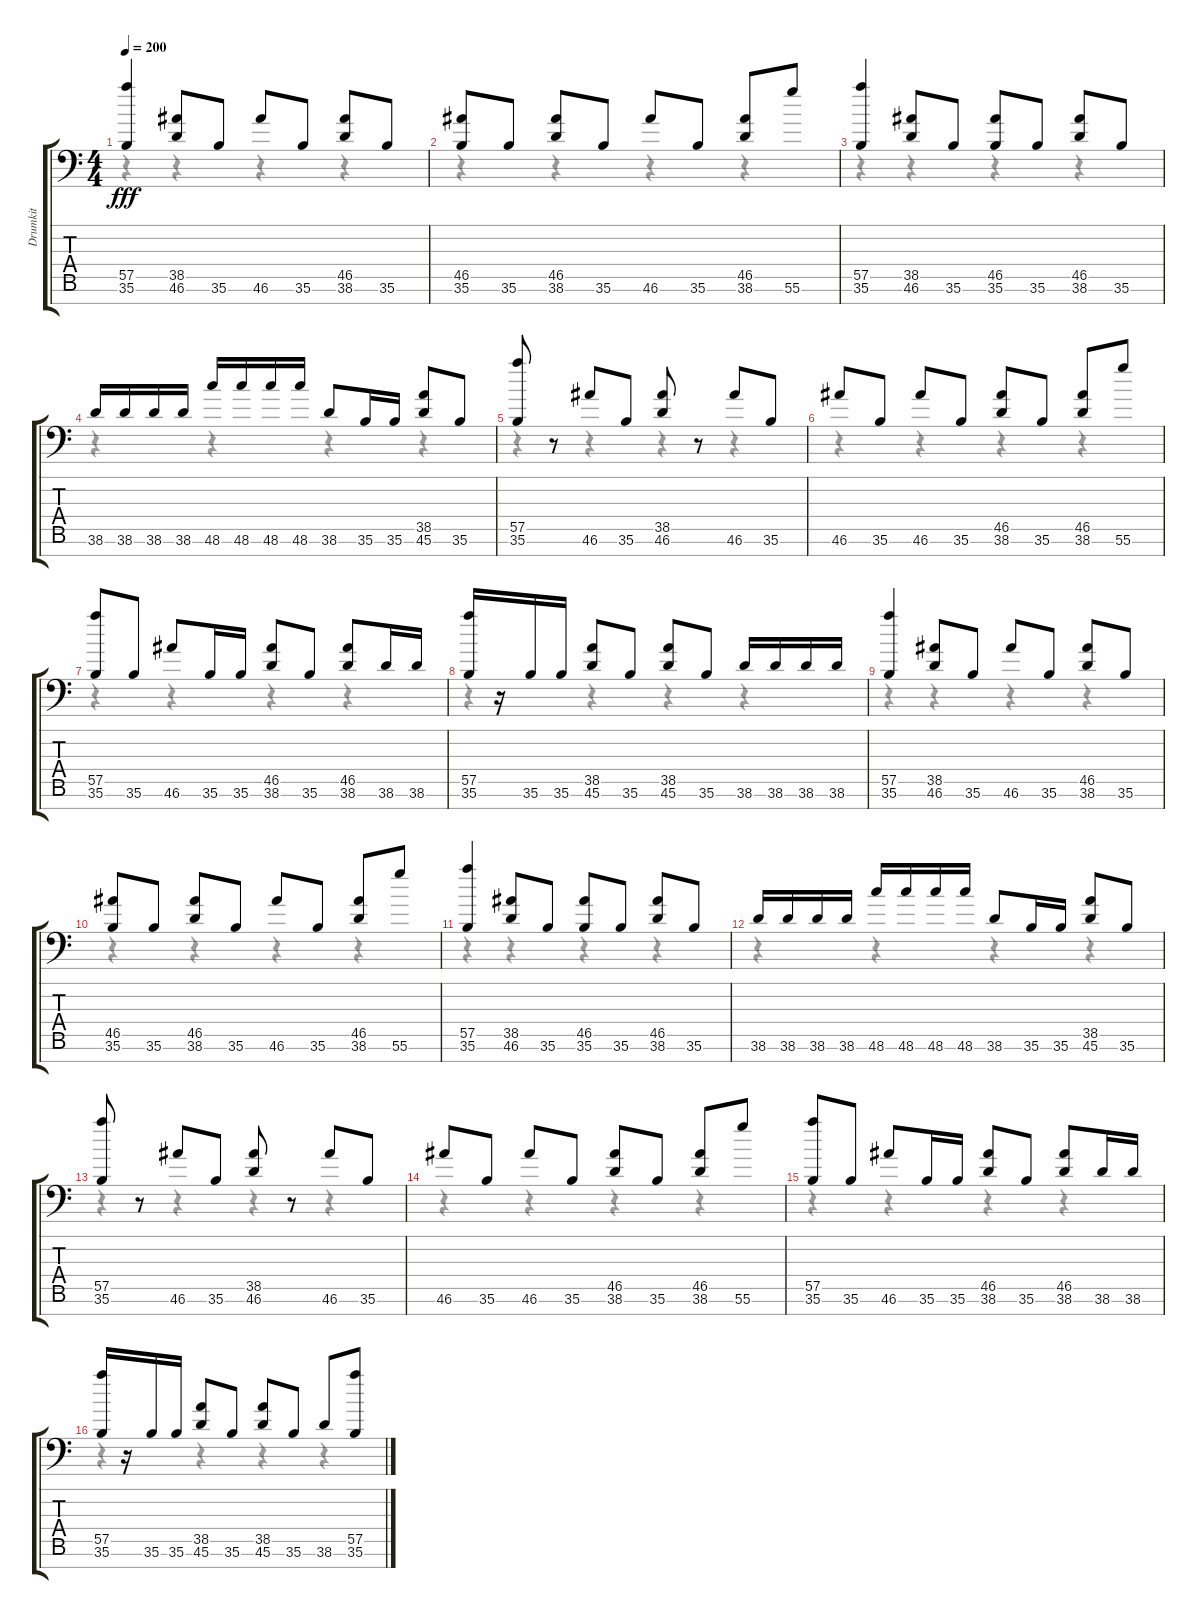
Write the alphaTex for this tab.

\track ("Drumkit" "Drumkit") {instrument acousticgrandpiano}
\staff {score tabs}
\tuning (C-1 C-1 C-1 C-1 C-1 C-1 C-1) {hide}
\voice
\ts (4 4)
\tempo 200
\clef f4
\ks c
(57.5 35.6).4{dy fff} (38.5 46.6).8 35.6.8 46.6.8 35.6.8 (46.5 38.6).8 35.6.8 |
(46.5 35.6).8 35.6.8 (46.5 38.6).8 35.6.8 46.6.8 35.6.8 (46.5 38.6).8 55.6.8 |
(57.5 35.6).4 (38.5 46.6).8 35.6.8 (46.5 35.6).8 35.6.8 (46.5 38.6).8 35.6.8 |
38.6.16 38.6.16 38.6.16 38.6.16 48.6.16 48.6.16 48.6.16 48.6.16 38.6.8 35.6.16 35.6.16 (38.5 45.6).8 35.6.8 |
(57.5 35.6).8 r.8 46.6.8 35.6.8 (38.5 46.6).8 r.8 46.6.8 35.6.8 |
46.6.8 35.6.8 46.6.8 35.6.8 (46.5 38.6).8 35.6.8 (46.5 38.6).8 55.6.8 |
(57.5 35.6).8 35.6.8 46.6.8 35.6.16 35.6.16 (46.5 38.6).8 35.6.8 (46.5 38.6).8 38.6.16 38.6.16 |
(57.5 35.6).16 r.16 35.6.16 35.6.16 (38.5 45.6).8 35.6.8 (38.5 45.6).8 35.6.8 38.6.16 38.6.16 38.6.16 38.6.16 |
(57.5 35.6).4 (38.5 46.6).8 35.6.8 46.6.8 35.6.8 (46.5 38.6).8 35.6.8 |
(46.5 35.6).8 35.6.8 (46.5 38.6).8 35.6.8 46.6.8 35.6.8 (46.5 38.6).8 55.6.8 |
(57.5 35.6).4 (38.5 46.6).8 35.6.8 (46.5 35.6).8 35.6.8 (46.5 38.6).8 35.6.8 |
38.6.16 38.6.16 38.6.16 38.6.16 48.6.16 48.6.16 48.6.16 48.6.16 38.6.8 35.6.16 35.6.16 (38.5 45.6).8 35.6.8 |
(57.5 35.6).8 r.8 46.6.8 35.6.8 (38.5 46.6).8 r.8 46.6.8 35.6.8 |
46.6.8 35.6.8 46.6.8 35.6.8 (46.5 38.6).8 35.6.8 (46.5 38.6).8 55.6.8 |
(57.5 35.6).8 35.6.8 46.6.8 35.6.16 35.6.16 (46.5 38.6).8 35.6.8 (46.5 38.6).8 38.6.16 38.6.16 |
(57.5 35.6).16 r.16 35.6.16 35.6.16 (38.5 45.6).8 35.6.8 (38.5 45.6).8 35.6.8 38.6.8 (57.5 35.6).8
\voice
\clef f4
\ottava regular
\simile none
\ks c
r.4{dy f} r.4 r.4 r.4 |
r.4 r.4 r.4 r.4 |
r.4 r.4 r.4 r.4 |
r.4 r.4 r.4 r.4 |
r.4 r.4 r.4 r.4 |
r.4 r.4 r.4 r.4 |
r.4 r.4 r.4 r.4 |
r.4 r.4 r.4 r.4 |
r.4 r.4 r.4 r.4 |
r.4 r.4 r.4 r.4 |
r.4 r.4 r.4 r.4 |
r.4 r.4 r.4 r.4 |
r.4 r.4 r.4 r.4 |
r.4 r.4 r.4 r.4 |
r.4 r.4 r.4 r.4 |
r.4 r.4 r.4 r.4
